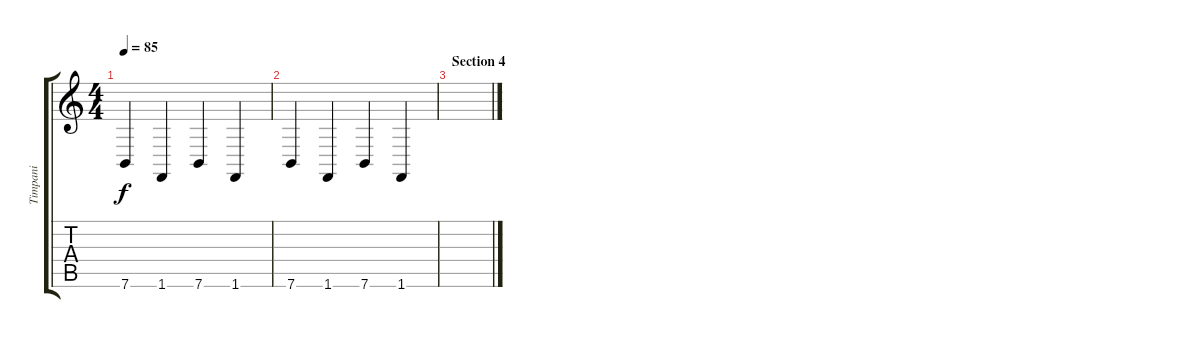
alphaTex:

\track ("Timpani" "Timpani") {instrument timpani}
\staff {score tabs}
\tuning (E4 B3 G3 D3 A2 E2) {hide}
\ts (4 4)
\tempo 85
\clef g2
\ks c
7.6.4{dy f} 1.6.4 7.6.4 1.6.4 |
7.6.4 1.6.4 7.6.4 1.6.4 |
\section ("" "Section 4")
